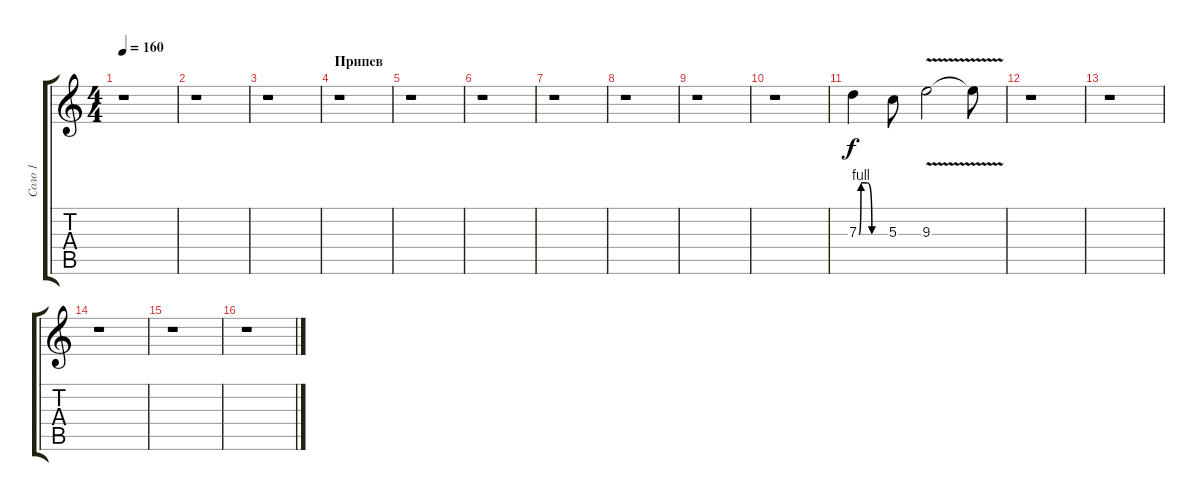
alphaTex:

\track ("Соло 1" "Соло 1") {instrument overdrivenguitar}
\staff {score tabs}
\tuning (E4 B3 G3 D3 A2 E2) {hide}
\ts (4 4)
\tempo 160
\clef g2
\ks c
r.1{dy f} |
r.1 |
r.1 |
\section ("" "Припев")
r.1 |
r.1 |
r.1 |
r.1 |
r.1 |
r.1 |
r.1 |
7.3{be (custom 0 0 5 4 20 4 30 0 60 0)}.4 5.3.8 9.3{v}.2 9.3{t}.8 |
r.1 |
r.1 |
r.1 |
r.1 |
r.1
